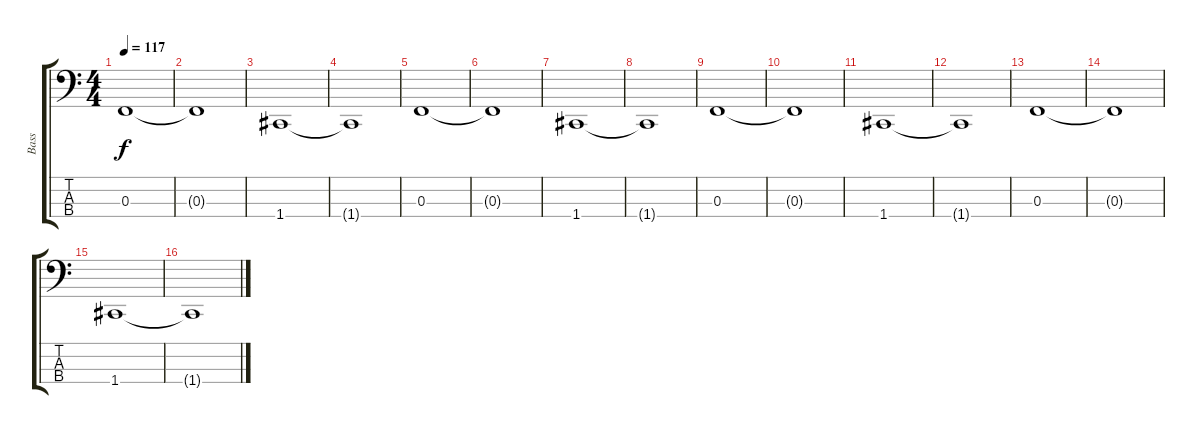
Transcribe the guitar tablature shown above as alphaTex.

\track ("Bass" "Bass") {instrument electricbassfinger}
\staff {score tabs}
\tuning (Eb2 Bb1 F1 C1) {hide}
\ts (4 4)
\tempo 117
\clef f4
\ks c
0.3.1{dy f instrument electricbassfinger} |
0.3{t}.1 |
1.4.1 |
1.4{t}.1 |
0.3.1 |
0.3{t}.1 |
1.4.1 |
1.4{t}.1 |
0.3.1 |
0.3{t}.1 |
1.4.1 |
1.4{t}.1 |
0.3.1 |
0.3{t}.1 |
1.4.1 |
1.4{t}.1
